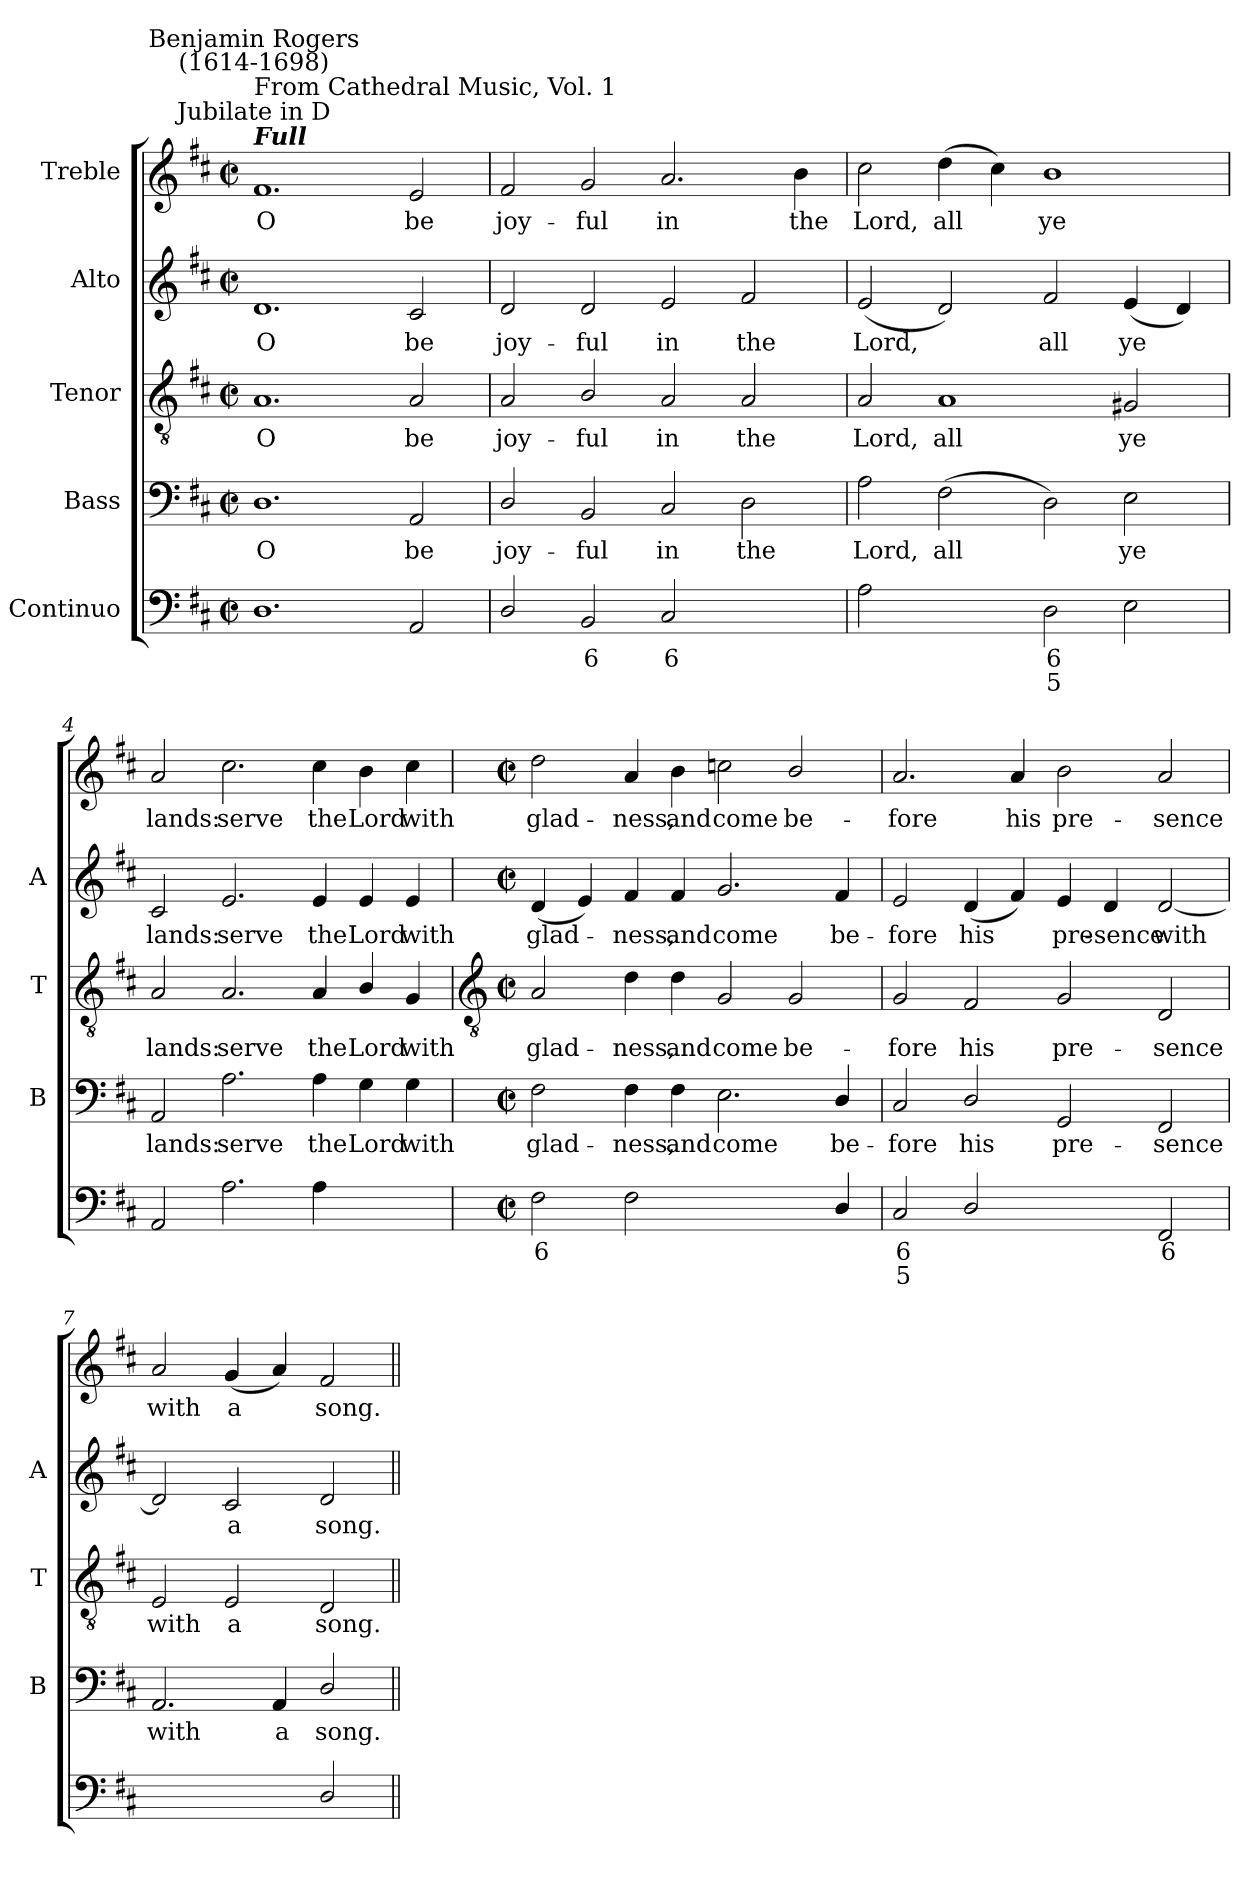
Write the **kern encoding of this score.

**kern	**text	**text	**kern	**text	**kern	**text	**kern	**text	**kern	**text
*part5	*part5	*part5	*part4	*part4	*part3	*part3	*part2	*part2	*part1	*part1
*staff5	*staff5	*staff5	*staff4	*staff4	*staff3	*staff3	*staff2	*staff2	*staff1	*staff1
*I"Continuo	*	*	*I"Bass	*	*I"Tenor	*	*I"Alto	*	*I"Treble	*
*	*	*	*I'B	*	*I'T	*	*I'A	*	*	*
*clefF4	*	*	*clefF4	*	*clefGv2	*	*clefG2	*	*clefG2	*
*k[f#c#]	*	*	*k[f#c#]	*	*k[f#c#]	*	*k[f#c#]	*	*k[f#c#]	*
*D:	*	*	*D:	*	*D:	*	*D:	*	*D:	*
*M4/2	*	*	*M4/2	*	*M4/2	*	*M4/2	*	*M4/2	*
*met(c|)	*	*	*met(c|)	*	*met(c|)	*	*met(c|)	*	*met(c|)	*
=1	=1	=1	=1	=1	=1	=1	=1	=1	=1	=1
!	!	!	!	!	!	!	!	!	!LO:TX:a:Bi:t=Full	!
!	!	!	!	!	!	!	!	!	!LO:TX:a:cj:t=Jubilate in D	!
!	!	!	!	!	!	!	!	!	!LO:TX:a:t=From Cathedral Music, Vol. 1	!
!	!	!	!	!	!	!	!	!	!LO:TX:a:cj:t=Benjamin Rogers\n(1614-1698)	!
!	!	!	!	!LO:LY:b	!	!LO:LY:b	!	!LO:LY:b	!	!LO:LY:b
1.D	.	.	1.D	O	1.A	O	1.d	O	1.f#	O
!	!	!	!	!LO:LY:b	!	!LO:LY:b	!	!LO:LY:b	!	!LO:LY:b
2AA	.	.	2AA	be	2A	be	2c#	be	2e	be
=2	=2	=2	=2	=2	=2	=2	=2	=2	=2	=2
!	!	!	!	!LO:LY:b	!	!LO:LY:b	!	!LO:LY:b	!	!LO:LY:b
2D/	.	.	2D/	joy-	2A	joy-	2d	joy-	2f#	joy-
!	!LO:LY:b	!	!	!LO:LY:b	!	!LO:LY:b	!	!LO:LY:b	!	!LO:LY:b
2BB	6	.	2BB	-ful	2B/	-ful	2d	-ful	2g	-ful
!	!LO:LY:b	!	!	!LO:LY:b	!	!LO:LY:b	!	!LO:LY:b	!	!LO:LY:b
2C#	6	.	2C#	in	2A	in	2e	in	2.a	in
!	!LO:LY:b	!	!	!LO:LY:b	!	!LO:LY:b	!	!LO:LY:b	!	!
[4Dyy	5	.	2D	the	2A	the	2f#	the	.	.
!	!LO:LY:b	!	!	!	!	!	!	!	!	!LO:LY:b
4Dyy]	6	.	.	.	.	.	.	.	4b	the
=3	=3	=3	=3	=3	=3	=3	=3	=3	=3	=3
!	!	!	!	!LO:LY:b	!	!LO:LY:b	!	!LO:LY:b	!	!LO:LY:b
2A	.	.	2A	Lord,	2A	Lord,	(<2e	Lord,	2cc#	Lord,
!	!LO:LY:b	!	!	!LO:LY:b	!	!LO:LY:b	!	!	!	!LO:LY:b
[4F#yy	6	.	(>2F#	all	1A	all	2d)	.	(>4dd	all
!	!LO:LY:b	!	!	!	!	!	!	!	!	!
4F#yy]	5	.	.	.	.	.	.	.	4cc#)	.
!	!LO:LY:b	!LO:LY:b	!	!	!	!	!	!LO:LY:b	!	!LO:LY:b
2D	6	5	2D)	.	.	.	2f#	all	1b	ye
!	!	!	!	!LO:LY:b	!	!LO:LY:b	!	!LO:LY:b	!	!
2E	.	.	2E	ye	2G#X	ye	(<4e	ye	.	.
.	.	.	.	.	.	.	4d)	.	.	.
=4	=4	=4	=4	=4	=4	=4	=4	=4	=4	=4
!	!	!	!	!LO:LY:b	!	!LO:LY:b	!	!LO:LY:b	!	!LO:LY:b
2AA	.	.	2AA	lands:	2A	lands:	2c#	lands:	2a	lands:
!	!	!	!	!LO:LY:b	!	!LO:LY:b	!	!LO:LY:b	!	!LO:LY:b
2.A	.	.	2.A	serve	2.A	serve	2.e	serve	2.cc#	serve
!	!	!	!	!LO:LY:b	!	!LO:LY:b	!	!LO:LY:b	!	!LO:LY:b
4A	.	.	4A	the	4A	the	4e	the	4cc#	the
!	!LO:LY:b	!LO:LY:b	!	!LO:LY:b	!	!LO:LY:b	!	!LO:LY:b	!	!LO:LY:b
[4Gyy	6	3	4G	Lord	4B/	Lord	4e	Lord	4b	Lord
!	!	!LO:LY:b	!	!LO:LY:b	!	!LO:LY:b	!	!LO:LY:b	!	!LO:LY:b
4Gyy]	.	4	4G	with	4G	with	4e	with	4cc#	with
!!LO:LB:g=z
=5	=5	=5	=5	=5	=5	=5	=5	=5	=5	=5
*	*	*	*	*	*clefGv2	*	*	*	*	*
*M4/2	*	*	*M4/2	*	*M4/2	*	*M4/2	*	*M4/2	*
*met(c|)	*	*	*met(c|)	*	*met(c|)	*	*met(c|)	*	*met(c|)	*
!	!LO:LY:b	!	!	!LO:LY:b	!	!LO:LY:b	!	!LO:LY:b	!	!LO:LY:b
2F#	6	.	2F#	glad-	2A	glad-	(<4d	glad-	2dd	glad-
.	.	.	.	.	.	.	4e)	.	.	.
!	!	!	!	!LO:LY:b	!	!LO:LY:b	!	!LO:LY:b	!	!LO:LY:b
2F#	.	.	4F#	-ness,	4d	-ness,	4f#	ness,	4a	-ness,
!	!	!	!	!LO:LY:b	!	!LO:LY:b	!	!LO:LY:b	!	!LO:LY:b
.	.	.	4F#	and	4d	and	4f#	and	4b	and
!	!LO:LY:b	!	!	!LO:LY:b	!	!LO:LY:b	!	!LO:LY:b	!	!LO:LY:b
[2Eyy	6	.	2.E	come	2G	come	2.g	come	2ccn	come
!	!LO:LY:b	!	!	!	!	!LO:LY:b	!	!	!	!LO:LY:b
4Eyy]	5	.	.	.	2G	be-	.	.	2b/	be-
!	!	!	!	!LO:LY:b	!	!	!	!LO:LY:b	!	!
4D/	.	.	4D/	be-	.	.	4f#	be-	.	.
=6	=6	=6	=6	=6	=6	=6	=6	=6	=6	=6
!	!LO:LY:b	!LO:LY:b	!	!LO:LY:b	!	!LO:LY:b	!	!LO:LY:b	!	!LO:LY:b
2C#	6	5	2C#	-fore	2G	-fore	2e	-fore	2.a	-fore
!	!	!	!	!LO:LY:b	!	!LO:LY:b	!	!LO:LY:b	!	!
2D/	.	.	2D/	his	2F#	his	(<4d	his	.	.
!	!	!	!	!	!	!	!	!	!	!LO:LY:b
.	.	.	.	.	.	.	4f#)	.	4a	his
!	!LO:LY:b	!	!	!LO:LY:b	!	!LO:LY:b	!	!LO:LY:b	!	!LO:LY:b
[4GGyy	6	.	2GG	pre-	2G	pre-	4e	pre-	2b	pre-
!	!LO:LY:b	!	!	!	!	!	!	!LO:LY:b	!	!
4GGyy]	5	.	.	.	.	.	4d	-sence	.	.
!	!LO:LY:b	!	!	!LO:LY:b	!	!LO:LY:b	!	!LO:LY:b	!	!LO:LY:b
2FF#	6	.	2FF#	-sence	2D	-sence	[2d	with	2a	-sence
=7	=7	=7	=7	=7	=7	=7	=7	=7	=7	=7
!	!LO:LY:b	!	!	!LO:LY:b	!	!LO:LY:b	!	!	!	!LO:LY:b
[2AAyy	4	.	2.AA	with	2E	with	2d]	.	2a	with
!	!LO:LY:b	!	!	!	!	!LO:LY:b	!	!LO:LY:b	!	!LO:LY:b
2AAyy]	3	.	.	.	2E	a	2c#	a	(<4g	a
!	!	!	!	!LO:LY:b	!	!	!	!	!	!
.	.	.	4AA	a	.	.	.	.	4a)	.
!	!	!	!	!LO:LY:b	!	!LO:LY:b	!	!LO:LY:b	!	!LO:LY:b
2D/	.	.	2D/	song.	2D	song.	2d	song.	2f#	song.
=||	=||	=||	=||	=||	=||	=||	=||	=||	=||	=||
*-	*-	*-	*-	*-	*-	*-	*-	*-	*-	*-
